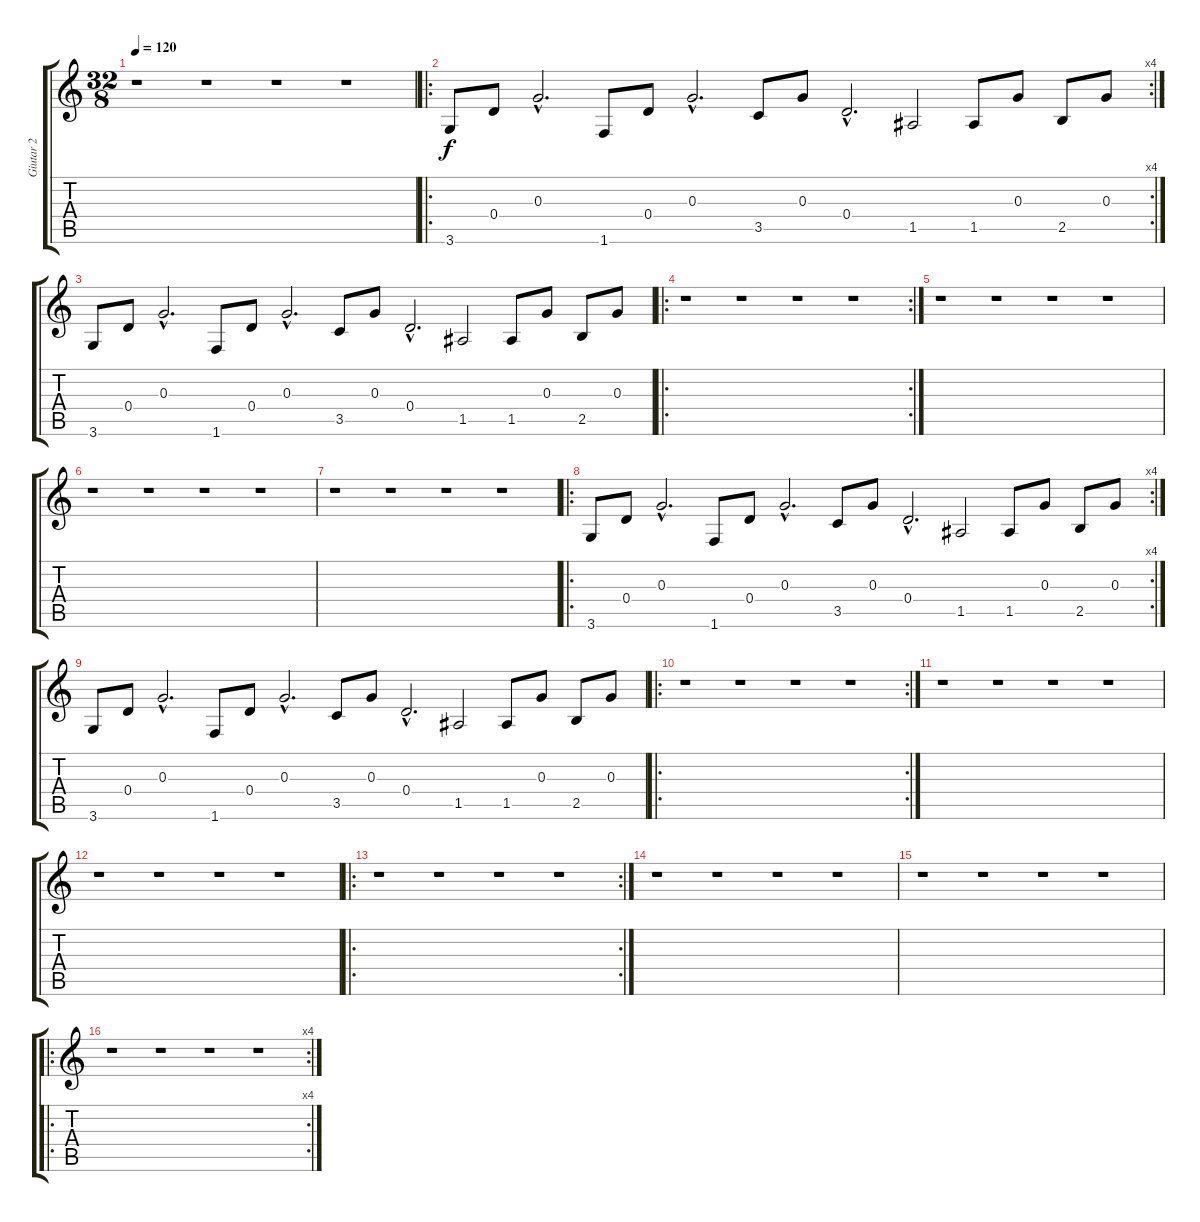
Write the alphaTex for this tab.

\track ("Giutar 2" "Giutar 2") {instrument acousticguitarsteel}
\staff {score tabs}
\tuning (E4 B3 G3 D3 A2 E2) {hide}
\ts (32 8)
\tempo 120
\clef g2
\ks c
r.1{dy f instrument acousticguitarsteel} r.1 r.1 r.1 |
\ro
\rc 4
3.6.8 0.4.8 0.3{hac}.2{d} 1.6.8 0.4.8 0.3{hac}.2{d} 3.5.8 0.3.8 0.4{hac}.2{d} 1.5.2 1.5.8 0.3.8 2.5.8 0.3.8 |
3.6.8 0.4.8 0.3{hac}.2{d} 1.6.8 0.4.8 0.3{hac}.2{d} 3.5.8 0.3.8 0.4{hac}.2{d} 1.5.2 1.5.8 0.3.8 2.5.8 0.3.8 |
\ro
\rc 2
r.1 r.1 r.1 r.1 |
r.1 r.1 r.1 r.1 |
r.1 r.1 r.1 r.1 |
r.1 r.1 r.1 r.1 |
\ro
\rc 4
3.6.8 0.4.8 0.3{hac}.2{d} 1.6.8 0.4.8 0.3{hac}.2{d} 3.5.8 0.3.8 0.4{hac}.2{d} 1.5.2 1.5.8 0.3.8 2.5.8 0.3.8 |
3.6.8 0.4.8 0.3{hac}.2{d} 1.6.8 0.4.8 0.3{hac}.2{d} 3.5.8 0.3.8 0.4{hac}.2{d} 1.5.2 1.5.8 0.3.8 2.5.8 0.3.8 |
\ro
\rc 2
r.1 r.1 r.1 r.1 |
r.1 r.1 r.1 r.1 |
r.1 r.1 r.1 r.1 |
\ro
\rc 2
r.1 r.1 r.1 r.1 |
r.1 r.1 r.1 r.1 |
r.1 r.1 r.1 r.1 |
\ro
\rc 4
r.1 r.1 r.1 r.1
